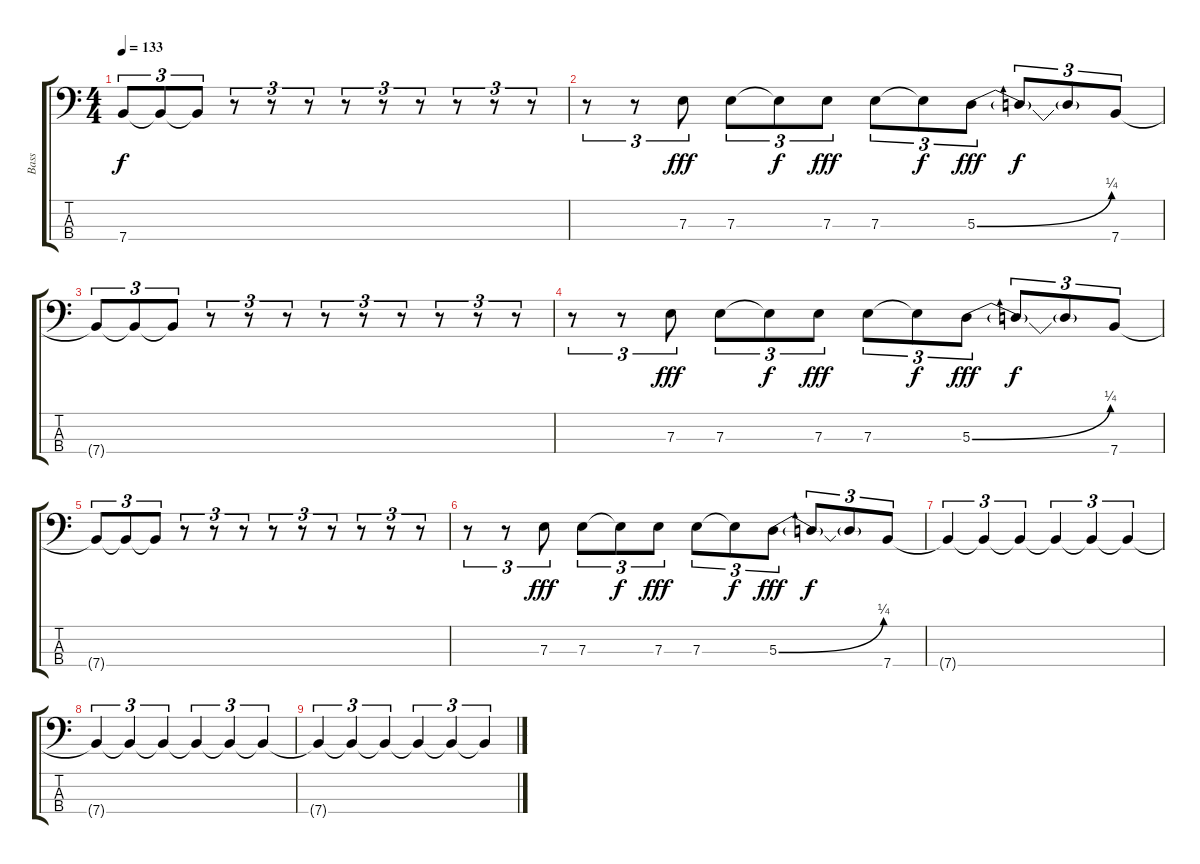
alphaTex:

\track ("Bass" "Bass") {instrument electricbassfinger}
\staff {score tabs}
\tuning (G2 D2 A1 E1) {hide}
\ts (4 4)
\tempo 133
\clef f4
\ks c
7.4{t}.8{tu (3 2) dy f} 7.4{t}.8{tu (3 2)} 7.4{t}.8{tu (3 2)} r.8{tu (3 2)} r.8{tu (3 2)} r.8{tu (3 2)} r.8{tu (3 2)} r.8{tu (3 2)} r.8{tu (3 2)} r.8{tu (3 2)} r.8{tu (3 2)} r.8{tu (3 2)} |
r.8{tu (3 2)} r.8{tu (3 2)} 7.3.8{tu (3 2) dy fff} 7.3.8{tu (3 2)} 7.3{t}.8{tu (3 2) dy f} 7.3.8{tu (3 2) dy fff} 7.3.8{tu (3 2)} 7.3{t}.8{tu (3 2) dy f} 5.3{be (bend 0 0 60 1)}.8{tu (3 2) dy fff} 5.3{t}.8{tu (3 2) dy f} 5.3{t}.8{tu (3 2)} 7.4.8{tu (3 2)} |
7.4{t}.8{tu (3 2)} 7.4{t}.8{tu (3 2)} 7.4{t}.8{tu (3 2)} r.8{tu (3 2)} r.8{tu (3 2)} r.8{tu (3 2)} r.8{tu (3 2)} r.8{tu (3 2)} r.8{tu (3 2)} r.8{tu (3 2)} r.8{tu (3 2)} r.8{tu (3 2)} |
r.8{tu (3 2)} r.8{tu (3 2)} 7.3.8{tu (3 2) dy fff} 7.3.8{tu (3 2)} 7.3{t}.8{tu (3 2) dy f} 7.3.8{tu (3 2) dy fff} 7.3.8{tu (3 2)} 7.3{t}.8{tu (3 2) dy f} 5.3{be (bend 0 0 60 1)}.8{tu (3 2) dy fff} 5.3{t}.8{tu (3 2) dy f} 5.3{t}.8{tu (3 2)} 7.4.8{tu (3 2)} |
7.4{t}.8{tu (3 2)} 7.4{t}.8{tu (3 2)} 7.4{t}.8{tu (3 2)} r.8{tu (3 2)} r.8{tu (3 2)} r.8{tu (3 2)} r.8{tu (3 2)} r.8{tu (3 2)} r.8{tu (3 2)} r.8{tu (3 2)} r.8{tu (3 2)} r.8{tu (3 2)} |
r.8{tu (3 2)} r.8{tu (3 2)} 7.3.8{tu (3 2) dy fff} 7.3.8{tu (3 2)} 7.3{t}.8{tu (3 2) dy f} 7.3.8{tu (3 2) dy fff} 7.3.8{tu (3 2)} 7.3{t}.8{tu (3 2) dy f} 5.3{be (bend 0 0 60 1)}.8{tu (3 2) dy fff} 5.3{t}.8{tu (3 2) dy f} 5.3{t}.8{tu (3 2)} 7.4.8{tu (3 2)} |
7.4{t}.4{tu (3 2)} 7.4{t}.4{tu (3 2)} 7.4{t}.4{tu (3 2)} 7.4{t}.4{tu (3 2)} 7.4{t}.4{tu (3 2)} 7.4{t}.4{tu (3 2)} |
7.4{t}.4{tu (3 2)} 7.4{t}.4{tu (3 2)} 7.4{t}.4{tu (3 2)} 7.4{t}.4{tu (3 2)} 7.4{t}.4{tu (3 2)} 7.4{t}.4{tu (3 2)} |
7.4{t}.4{tu (3 2)} 7.4{t}.4{tu (3 2)} 7.4{t}.4{tu (3 2)} 7.4{t}.4{tu (3 2)} 7.4{t}.4{tu (3 2)} 7.4{t}.4{tu (3 2)}
